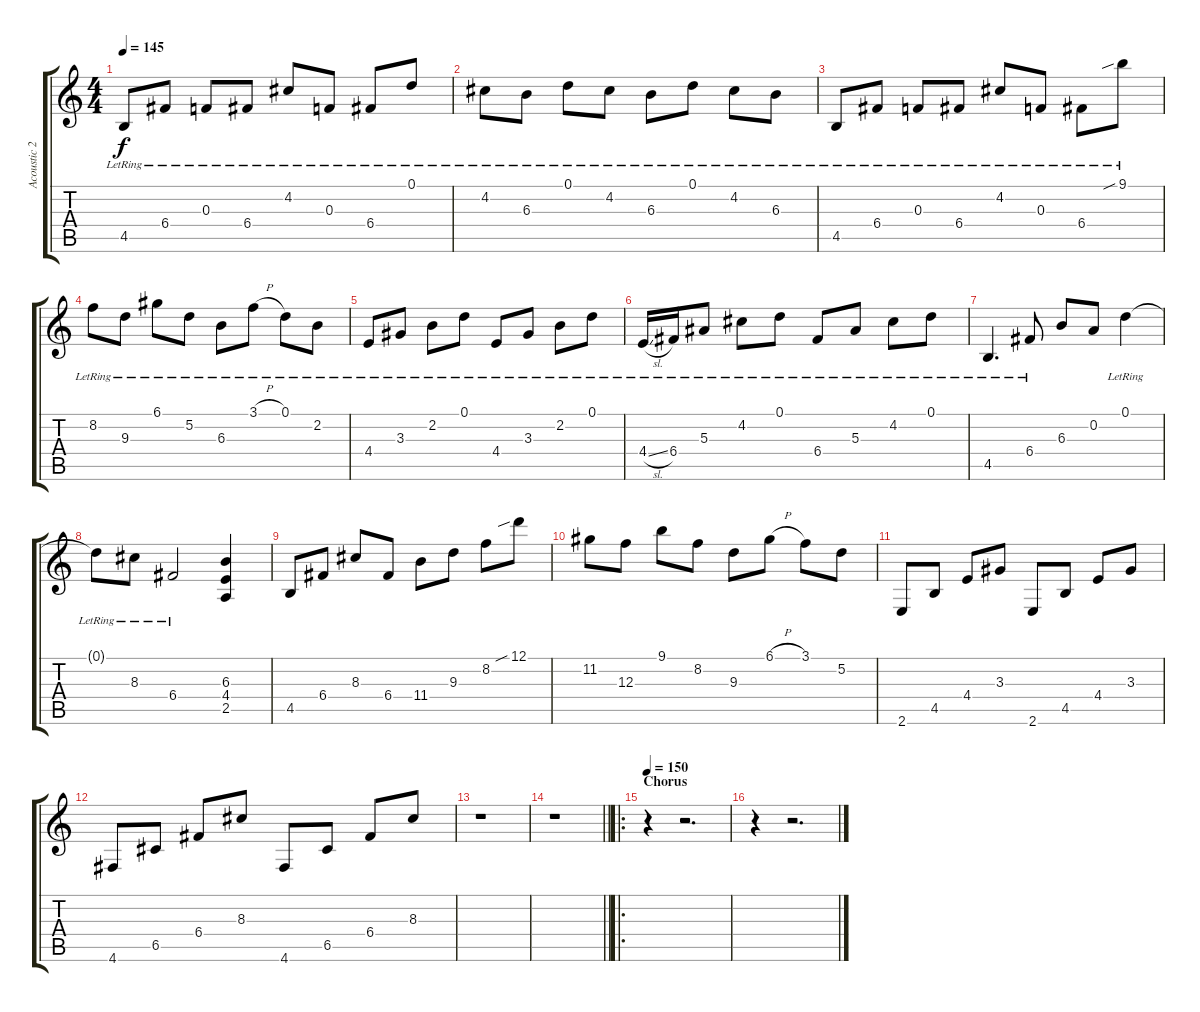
\track ("Acoustic 2" "Acoustic 2") {instrument acousticguitarsteel}
\staff {score tabs}
\tuning (D4 A3 F3 C3 G2 D2) {hide}
\ts (4 4)
\tempo 145
\clef g2
\ks c
4.5{lr}.8{dy f} 6.4{lr}.8 0.3{lr}.8 6.4{lr}.8 4.2{lr}.8 0.3{lr}.8 6.4{lr}.8 0.1{lr}.8 |
4.2{lr}.8 6.3{lr}.8 0.1{lr}.8 4.2{lr}.8 6.3{lr}.8 0.1{lr}.8 4.2{lr}.8 6.3{lr}.8 |
4.5{lr}.8 6.4{lr}.8 0.3{lr}.8 6.4{lr}.8 4.2{lr}.8 0.3{lr}.8 6.4{lr}.8 9.1{sib lr}.8 |
8.2{lr}.8 9.3{lr}.8 6.1{lr}.8 5.2{lr}.8 6.3{lr}.8 3.1{h lr}.8 0.1{lr}.8 2.2{lr}.8 |
4.4{lr}.8 3.3{lr}.8 2.2{lr}.8 0.1{lr}.8 4.4{lr}.8 3.3{lr}.8 2.2{lr}.8 0.1{lr}.8 |
4.4{sl lr}.16 6.4{lr}.16 5.3{lr}.8 4.2{lr}.8 0.1{lr}.8 6.4{lr}.8 5.3{lr}.8 4.2{lr}.8 0.1{lr}.8 |
4.5{lr}.4{d} 6.4{lr}.8 6.3.8 0.2.8 0.1{lr}.4 |
0.1{lr t}.8 8.3{lr}.8 6.4{lr}.2 (6.3 4.4 2.5).4 |
4.5.8 6.4.8 8.3.8 6.4.8 11.4.8 9.3.8 8.2.8 12.1{sib}.8 |
11.2.8 12.3.8 9.1.8 8.2.8 9.3.8 6.1{h}.8 3.1.8 5.2.8 |
2.6.8 4.5.8 4.4.8 3.3.8 2.6.8 4.5.8 4.4.8 3.3.8 |
4.6.8 6.5.8 6.4.8 8.3.8 4.6.8 6.5.8 6.4.8 8.3.8 |
r.1 |
\barLineRight lightlight
r.1 |
\ro
\section ("" "Chorus")
\tempo 150
r.4 r.2{d} |
r.4 r.2{d}
